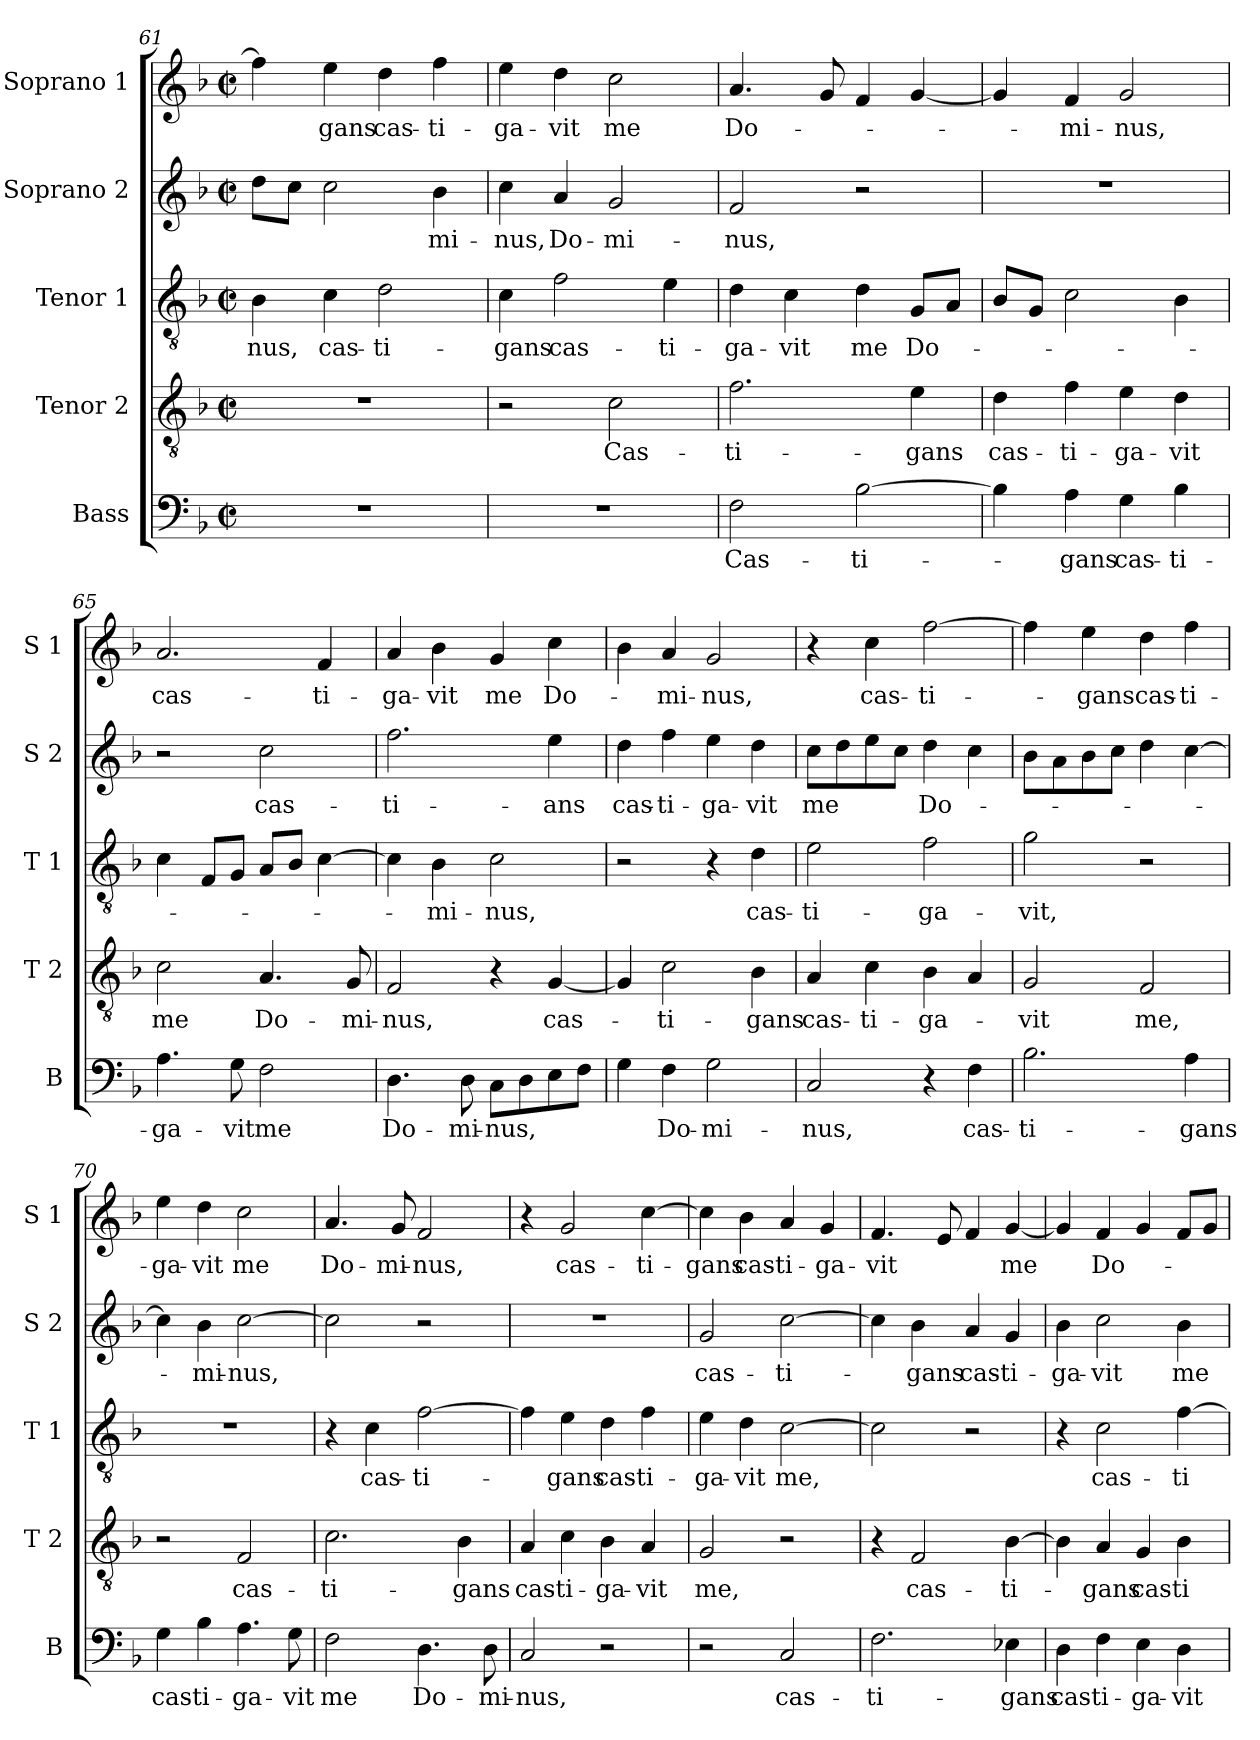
**kern	**text	**kern	**text	**kern	**text	**kern	**text	**kern	**text
*part5	*part5	*part4	*part4	*part3	*part3	*part2	*part2	*part1	*part1
*staff5	*staff5	*staff4	*staff4	*staff3	*staff3	*staff2	*staff2	*staff1	*staff1
*I"Bass	*	*I"Tenor 2	*	*I"Tenor 1	*	*I"Soprano 2	*	*I"Soprano 1	*
*I'B	*	*I'T 2	*	*I'T 1	*	*I'S 2	*	*I'S 1	*
!!LO:LB:g=z
*clefF4	*	*clefGv2	*	*clefGv2	*	*clefG2	*	*clefG2	*
*k[b-]	*	*k[b-]	*	*k[b-]	*	*k[b-]	*	*k[b-]	*
*F:	*	*F:	*	*F:	*	*F:	*	*F:	*
*M2/2	*	*M2/2	*	*M2/2	*	*M2/2	*	*M2/2	*
*met(c|)	*	*met(c|)	*	*met(c|)	*	*met(c|)	*	*met(c|)	*
=61	=61	=61	=61	=61	=61	=61	=61	=61	=61
1r	.	1r	.	4B-\	-nus,	8dd\L	.	4ff\]	.
.	.	.	.	.	.	8cc\J	.	.	.
.	.	.	.	4c\	cas-	2cc\	.	4ee\	-gans
.	.	.	.	2d\	-ti-	.	.	4dd\	cas-
.	.	.	.	.	.	4b-\	mi-	4ff\	-ti-
=62	=62	=62	=62	=62	=62	=62	=62	=62	=62
1r	.	2r	.	4c\	-gans	4cc\	-nus,	4ee\	-ga-
.	.	.	.	2f\	cas-	4a/	Do-	4dd\	-vit
.	.	2c\	Cas-	.	.	2g/	-mi-	2cc\	me
.	.	.	.	4e\	-ti-	.	.	.	.
=63	=63	=63	=63	=63	=63	=63	=63	=63	=63
2F\	Cas-	2.f\	-ti-	4d\	-ga-	2f/	-nus,	4.a/	Do-
.	.	.	.	4c\	-vit	.	.	.	.
.	.	.	.	.	.	.	.	8g/	.
[2B-\	-ti-	.	.	4d\	me	2r	.	4f/	.
.	.	4e\	-gans	8G/L	Do-	.	.	[4g/	.
.	.	.	.	8A/J	.	.	.	.	.
=64	=64	=64	=64	=64	=64	=64	=64	=64	=64
4B-\]	.	4d\	cas-	8B-/L	.	1r	.	4g/]	.
.	.	.	.	8G/J	.	.	.	.	.
4A\	-gans	4f\	-ti-	2c\	.	.	.	4f/	-mi-
4G\	cas-	4e\	-ga-	.	.	.	.	2g/	-nus,
4B-\	-ti-	4d\	-vit	4B-\	.	.	.	.	.
=65	=65	=65	=65	=65	=65	=65	=65	=65	=65
4.A\	-ga-	2c\	me	4c\	.	2r	.	2.a/	cas-
.	.	.	.	8F/L	.	.	.	.	.
8G\	-vit	.	.	8G/J	.	.	.	.	.
2F\	me	4.A/	Do-	8A/L	.	2cc\	cas-	.	.
.	.	.	.	8B-/J	.	.	.	.	.
.	.	.	.	[4c\	.	.	.	4f/	-ti-
.	.	8G/	-mi-	.	.	.	.	.	.
!!LO:LB:g=z
=66	=66	=66	=66	=66	=66	=66	=66	=66	=66
4.D\	Do-	2F/	-nus,	4c\]	.	2.ff\	-ti-	4a/	-ga-
.	.	.	.	4B-\	-mi-	.	.	4b-\	-vit
8D\	-mi-	.	.	.	.	.	.	.	.
8C\L	-nus,	4r	.	2c\	-nus,	.	.	4g/	me
8D\	.	.	.	.	.	.	.	.	.
8E\	.	[4G/	cas-	.	.	4ee\	-ans	4cc\	Do-
8F\J	.	.	.	.	.	.	.	.	.
=67	=67	=67	=67	=67	=67	=67	=67	=67	=67
4G\	.	4G/]	.	2r	.	4dd\	cas-	4b-\	.
4F\	Do-	2c\	-ti-	.	.	4ff\	-ti-	4a/	-mi-
2G\	-mi-	.	.	4r	.	4ee\	-ga-	2g/	-nus,
.	.	4B-\	-gans	4d\	cas-	4dd\	-vit	.	.
=68	=68	=68	=68	=68	=68	=68	=68	=68	=68
2C/	-nus,	4A/	cas-	2e\	-ti-	8cc\L	me	4r	.
.	.	.	.	.	.	8dd\	.	.	.
.	.	4c\	-ti-	.	.	8ee\	.	4cc\	cas-
.	.	.	.	.	.	8cc\J	.	.	.
4r	.	4B-\	-ga-	2f\	-ga-	4dd\	Do-	[2ff\	-ti-
4F\	cas-	4A/	.	.	.	4cc\	.	.	.
=69	=69	=69	=69	=69	=69	=69	=69	=69	=69
2.B-\	-ti-	2G/	-vit	2g\	-vit,	8b-\L	.	4ff\]	.
.	.	.	.	.	.	8a\	.	.	.
.	.	.	.	.	.	8b-\	.	4ee\	-gans
.	.	.	.	.	.	8cc\J	.	.	.
.	.	2F/	me,	2r	.	4dd\	.	4dd\	cas-
4A\	-gans	.	.	.	.	[4cc\	.	4ff\	-ti-
=70	=70	=70	=70	=70	=70	=70	=70	=70	=70
4G\	cas-	2r	.	1r	.	4cc\]	.	4ee\	-ga-
4B-\	-ti-	.	.	.	.	4b-\	-mi-	4dd\	-vit
4.A\	-ga-	2F/	cas-	.	.	[2cc\	-nus,	2cc\	me
8G\	-vit	.	.	.	.	.	.	.	.
!!LO:PB:g=z
=71	=71	=71	=71	=71	=71	=71	=71	=71	=71
2F\	me	2.c\	-ti-	4r	.	2cc\]	.	4.a/	Do-
.	.	.	.	4c\	cas-	.	.	.	.
.	.	.	.	.	.	.	.	8g/	-mi-
4.D\	Do-	.	.	[2f\	-ti-	2r	.	2f/	-nus,
.	.	4B-\	-gans	.	.	.	.	.	.
8D\	-mi-	.	.	.	.	.	.	.	.
=72	=72	=72	=72	=72	=72	=72	=72	=72	=72
2C/	-nus,	4A/	cas-	4f\]	.	1r	.	4r	.
.	.	4c\	-ti-	4e\	-gans	.	.	2g/	cas-
2r	.	4B-\	-ga-	4d\	cas-	.	.	.	.
.	.	4A/	-vit	4f\	-ti-	.	.	[4cc\	-ti-
=73	=73	=73	=73	=73	=73	=73	=73	=73	=73
2r	.	2G/	me,	4e\	-ga-	2g/	cas-	4cc\]	-gans
.	.	.	.	4d\	-vit	.	.	4b-\	cas-
2C/	cas-	2r	.	[2c\	me,	[2cc\	-ti-	4a/	-ti-
.	.	.	.	.	.	.	.	4g/	-ga-
=74	=74	=74	=74	=74	=74	=74	=74	=74	=74
2.F\	-ti-	4r	.	2c\]	.	4cc\]	.	4.f/	-vit
.	.	2F/	cas-	.	.	4b-\	-gans	.	.
.	.	.	.	.	.	.	.	8e/	.
.	.	.	.	2r	.	4a/	cas-	4f/	.
4E-X\	-gans	[4B-\	-ti-	.	.	4g/	-ti-	[4g/	me
=75	=75	=75	=75	=75	=75	=75	=75	=75	=75
4D\	cas-	4B-\]	.	4r	.	4b-\	-ga-	4g/]	.
4F\	-ti-	4A/	-gans	2c\	cas-	2cc\	-vit	4f/	Do-
4E\	-ga-	4G/	cas-	.	.	.	.	4g/	.
4D\	-vit	4B-\	-ti-	[4f\	-ti-	4b-\	me	8f/L	.
.	.	.	.	.	.	.	.	8g/J	.
=	=	=	=	=	=	=	=	=	=
*-	*-	*-	*-	*-	*-	*-	*-	*-	*-
